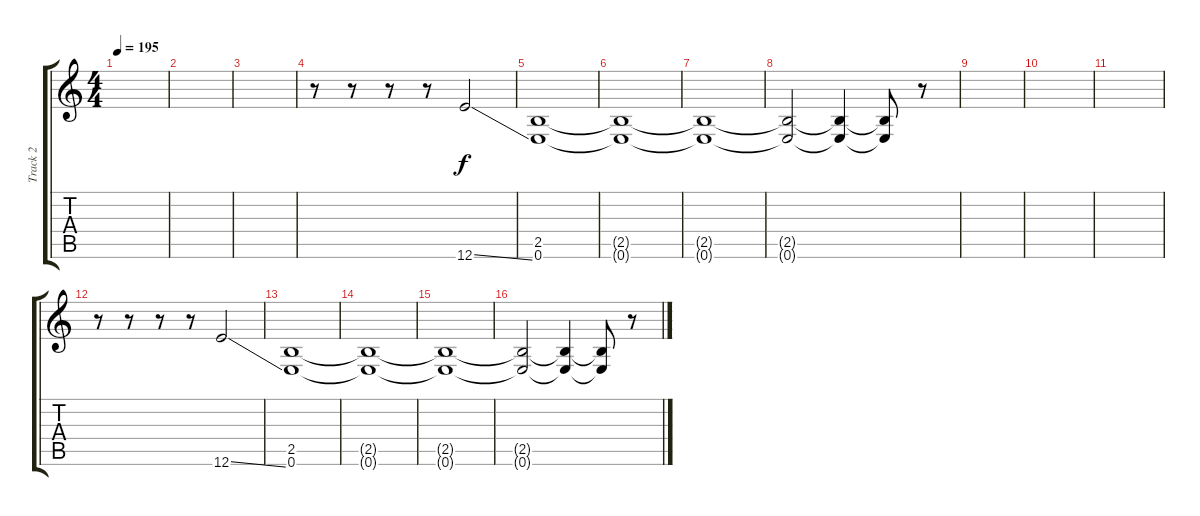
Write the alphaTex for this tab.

\track ("Track 2" "Track 2") {instrument overdrivenguitar}
\staff {score tabs}
\tuning (E4 B3 G3 D3 A2 E2) {hide}
\ts (4 4)
\tempo 195
\clef g2
\ks c
|
|
|
r.8 r.8 r.8 r.8 12.6{ss}.2 |
(2.5 0.6).1 |
(2.5{t} 0.6{t}).1 |
(2.5{t} 0.6{t}).1 |
(2.5{t} 0.6{t}).2 (2.5{t} 0.6{t}).4 (2.5{t} 0.6{t}).8 r.8 |
|
|
|
r.8 r.8 r.8 r.8 12.6{ss}.2 |
(2.5 0.6).1 |
(2.5{t} 0.6{t}).1 |
(2.5{t} 0.6{t}).1 |
(2.5{t} 0.6{t}).2 (2.5{t} 0.6{t}).4 (2.5{t} 0.6{t}).8 r.8
